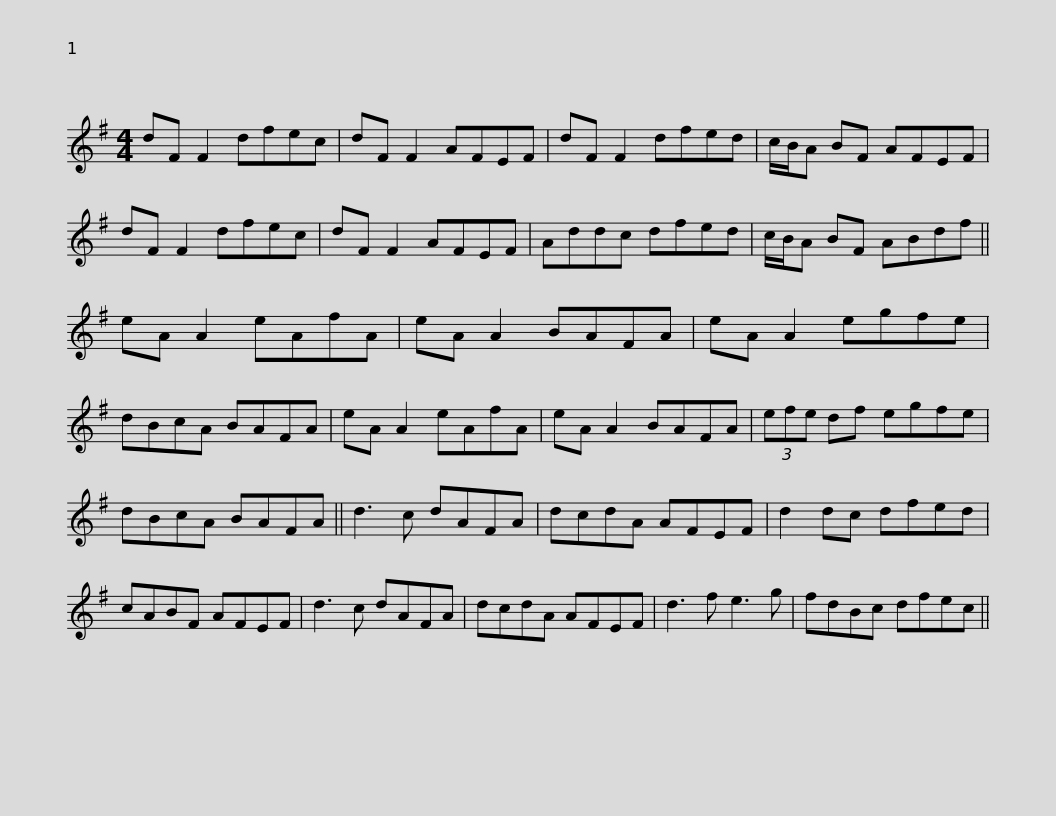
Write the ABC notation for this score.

X:1
L:1/8
M:4/4
I:linebreak $
K:G
V:1 treble
V:1
 dF F2 dfec | dF F2 AFEF | dF F2 dfed | c/B/A BF AFEF | dF F2 dfec | %5
 dF F2 AFEF |$ Addc dfed | c/B/A BF ABdf || eA A2 eAfA | eA A2 BAFA | %10
 eA A2 egfe | dBcA BAFA |$ eA A2 eAfA | eA A2 BAFA | (3efe df egfe | %15
 dBcA BAFA || d3 c dAFA | dcdA AFEF |$ d2 dc dfed | cABF AFEF | %20
 d3 c dAFA | dcdA AFEF | d3 f e3 g | fdBc dfec || %24
